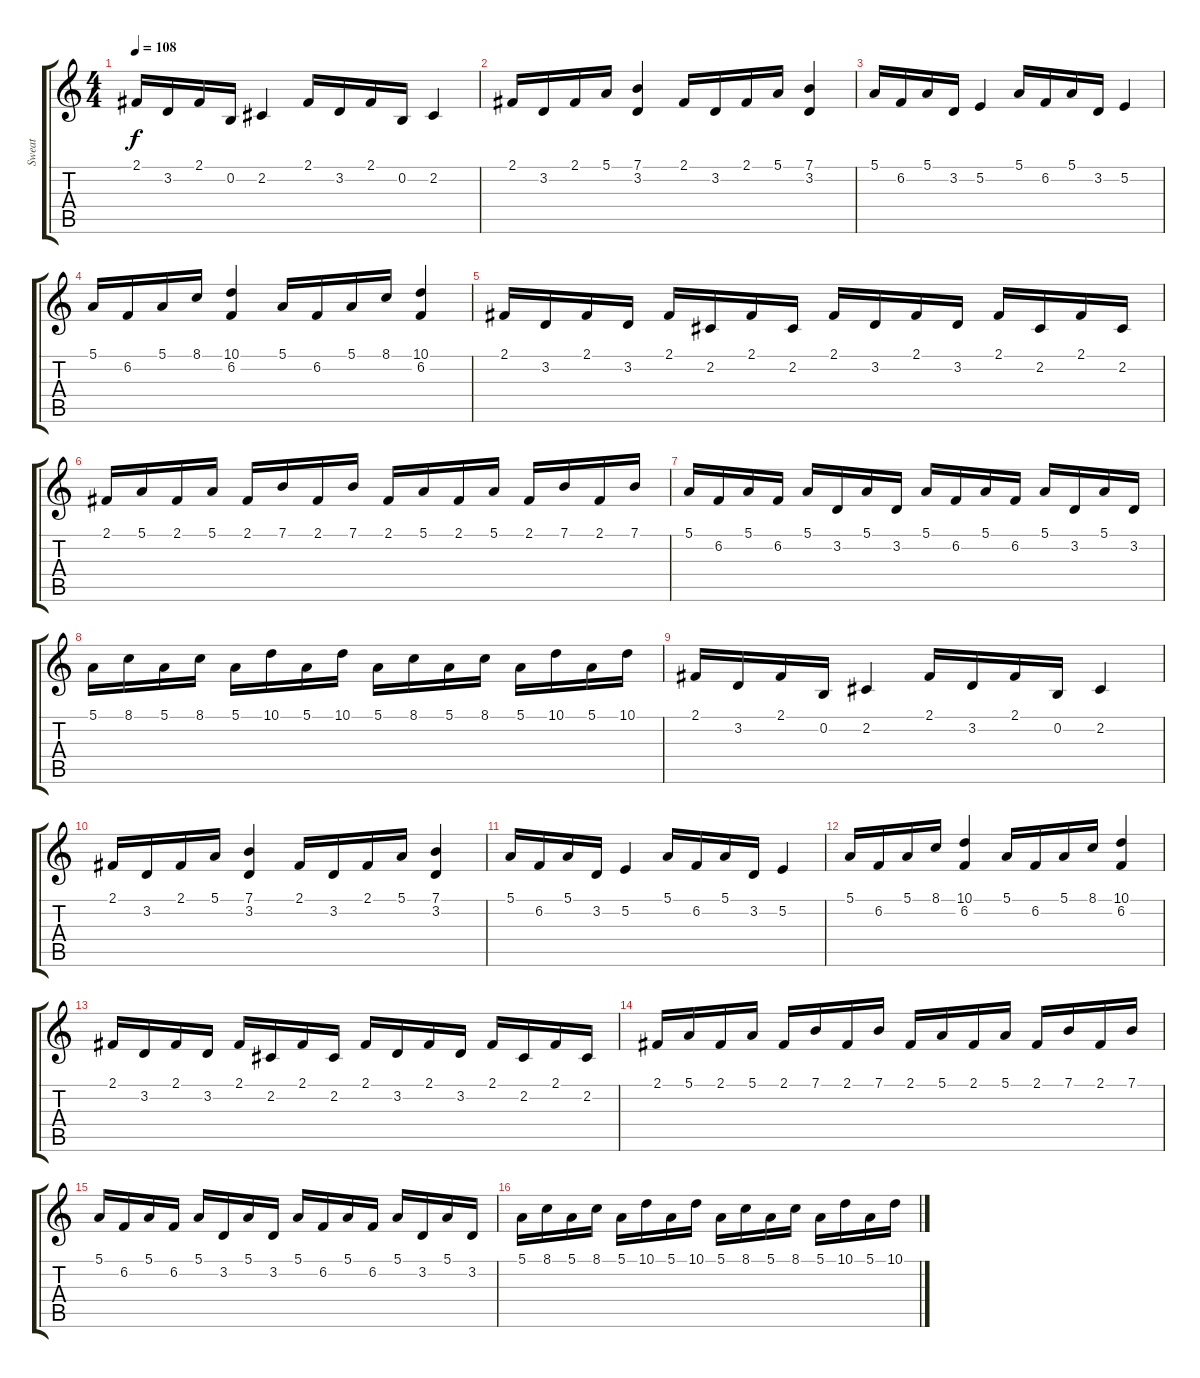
\track ("Sweat" "Sweat") {instrument koto}
\staff {score tabs}
\tuning (E4 B3 G3 D3 A2 E2) {hide}
\ts (4 4)
\tempo 108
\clef g2
\ks c
2.1.16{dy f} 3.2.16 2.1.16 0.2.16 2.2.4 2.1.16 3.2.16 2.1.16 0.2.16 2.2.4 |
2.1.16 3.2.16 2.1.16 5.1.16 (7.1 3.2).4 2.1.16 3.2.16 2.1.16 5.1.16 (7.1 3.2).4 |
5.1.16 6.2.16 5.1.16 3.2.16 5.2.4 5.1.16 6.2.16 5.1.16 3.2.16 5.2.4 |
5.1.16 6.2.16 5.1.16 8.1.16 (10.1 6.2).4 5.1.16 6.2.16 5.1.16 8.1.16 (10.1 6.2).4 |
2.1.16 3.2.16 2.1.16 3.2.16 2.1.16 2.2.16 2.1.16 2.2.16 2.1.16 3.2.16 2.1.16 3.2.16 2.1.16 2.2.16 2.1.16 2.2.16 |
2.1.16 5.1.16 2.1.16 5.1.16 2.1.16 7.1.16 2.1.16 7.1.16 2.1.16 5.1.16 2.1.16 5.1.16 2.1.16 7.1.16 2.1.16 7.1.16 |
5.1.16 6.2.16 5.1.16 6.2.16 5.1.16 3.2.16 5.1.16 3.2.16 5.1.16 6.2.16 5.1.16 6.2.16 5.1.16 3.2.16 5.1.16 3.2.16 |
5.1.16 8.1.16 5.1.16 8.1.16 5.1.16 10.1.16 5.1.16 10.1.16 5.1.16 8.1.16 5.1.16 8.1.16 5.1.16 10.1.16 5.1.16 10.1.16 |
2.1.16 3.2.16 2.1.16 0.2.16 2.2.4 2.1.16 3.2.16 2.1.16 0.2.16 2.2.4 |
2.1.16 3.2.16 2.1.16 5.1.16 (7.1 3.2).4 2.1.16 3.2.16 2.1.16 5.1.16 (7.1 3.2).4 |
5.1.16 6.2.16 5.1.16 3.2.16 5.2.4 5.1.16 6.2.16 5.1.16 3.2.16 5.2.4 |
5.1.16 6.2.16 5.1.16 8.1.16 (10.1 6.2).4 5.1.16 6.2.16 5.1.16 8.1.16 (10.1 6.2).4 |
2.1.16 3.2.16 2.1.16 3.2.16 2.1.16 2.2.16 2.1.16 2.2.16 2.1.16 3.2.16 2.1.16 3.2.16 2.1.16 2.2.16 2.1.16 2.2.16 |
2.1.16 5.1.16 2.1.16 5.1.16 2.1.16 7.1.16 2.1.16 7.1.16 2.1.16 5.1.16 2.1.16 5.1.16 2.1.16 7.1.16 2.1.16 7.1.16 |
5.1.16 6.2.16 5.1.16 6.2.16 5.1.16 3.2.16 5.1.16 3.2.16 5.1.16 6.2.16 5.1.16 6.2.16 5.1.16 3.2.16 5.1.16 3.2.16 |
5.1.16 8.1.16 5.1.16 8.1.16 5.1.16 10.1.16 5.1.16 10.1.16 5.1.16 8.1.16 5.1.16 8.1.16 5.1.16 10.1.16 5.1.16 10.1.16
